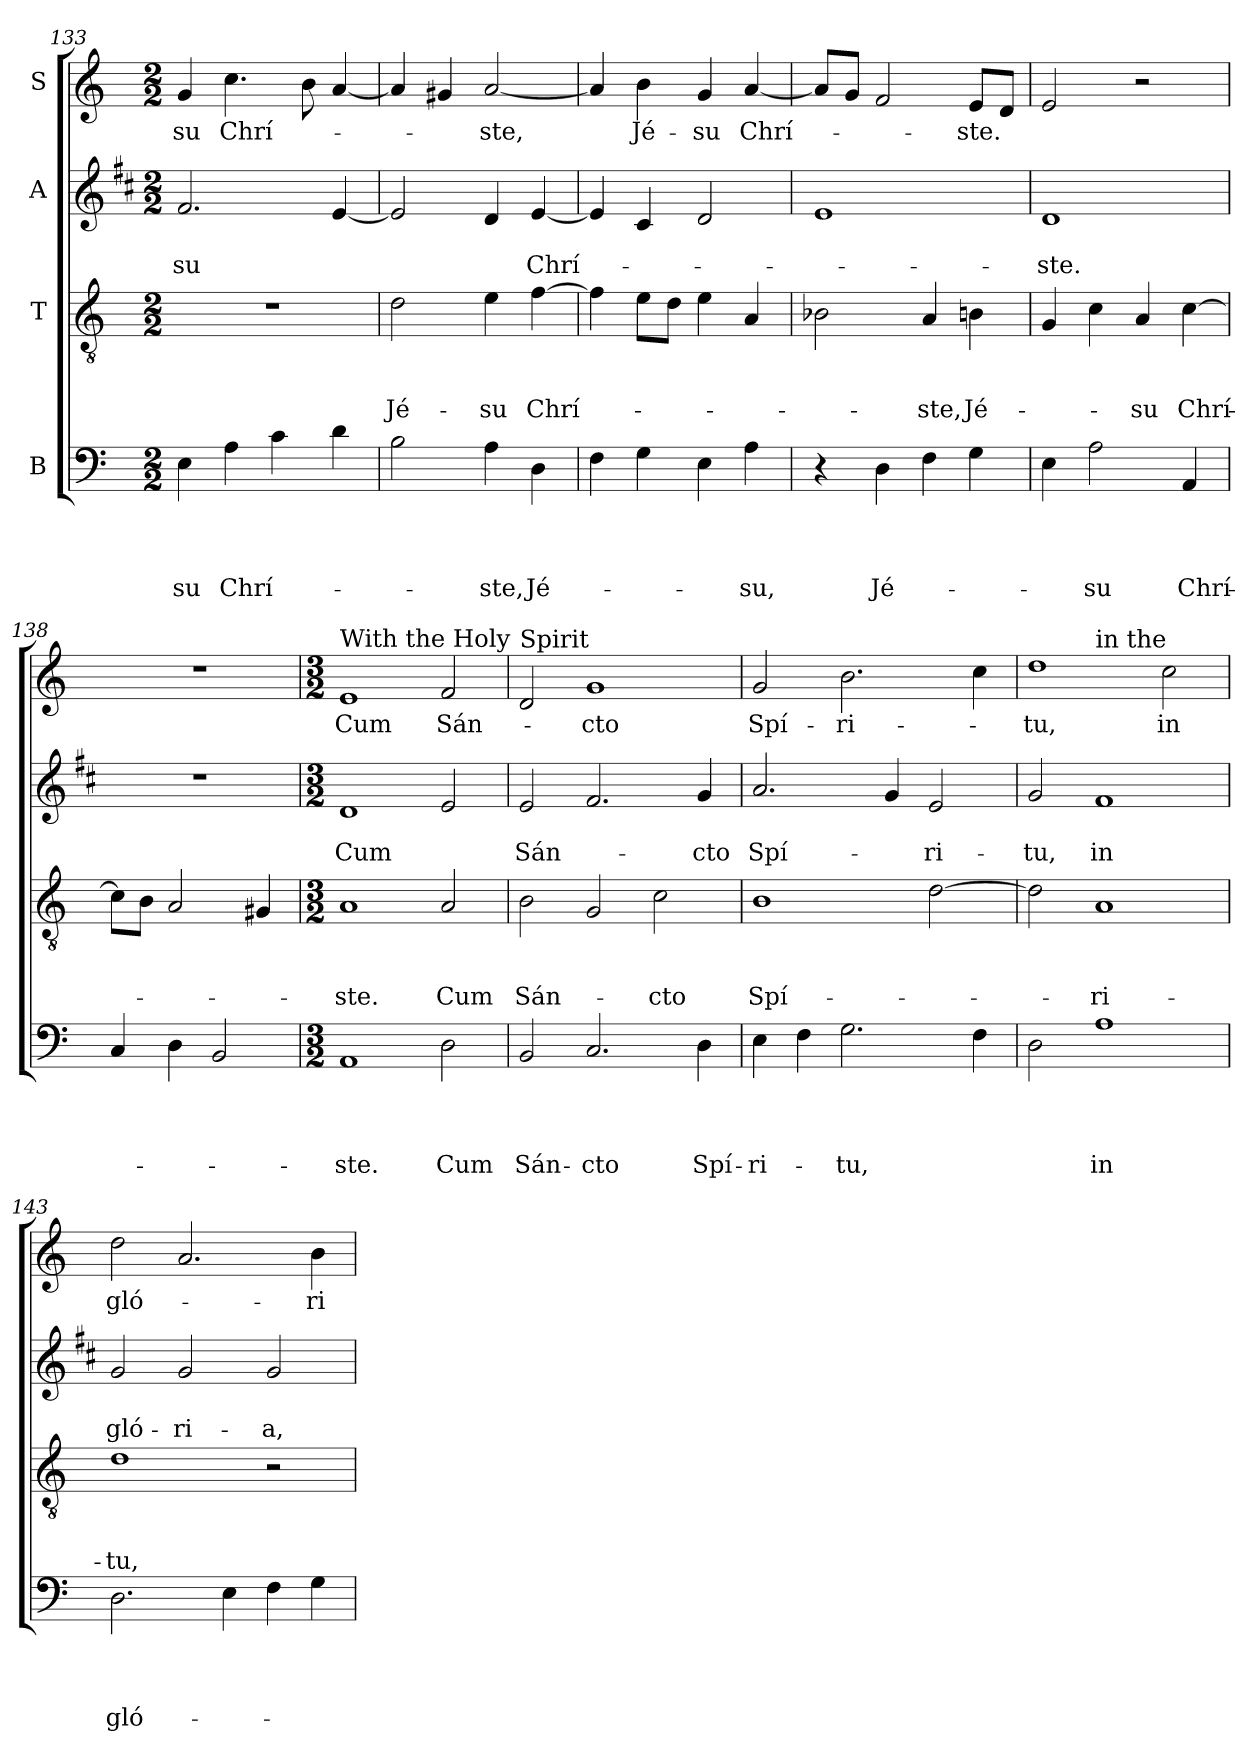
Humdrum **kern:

**kern	**text	**text	**text	**text	**kern	**text	**text	**text	**kern	**text	**text	**kern	**text
*part4	*part4	*part4	*part4	*part4	*part3	*part3	*part3	*part3	*part2	*part2	*part2	*part1	*part1
*staff4	*staff4	*staff4	*staff4	*staff4	*staff3	*staff3	*staff3	*staff3	*staff2	*staff2	*staff2	*staff1	*staff1
*I"B	*	*	*	*	*I"T	*	*	*	*I"A	*	*	*I"S	*
*clefF4	*	*	*	*	*clefGv2	*	*	*	*clefG2	*	*	*clefG2	*
*	*	*	*	*	*	*	*	*	*ITrd1c2	*	*	*	*
*k[]	*	*	*	*	*k[]	*	*	*	*k[]	*	*	*k[]	*
*C:	*	*	*	*	*C:	*	*	*	*C:	*	*	*C:	*
*M2/2	*	*	*	*	*M2/2	*	*	*	*M2/2	*	*	*M2/2	*
=133	=133	=133	=133	=133	=133	=133	=133	=133	=133	=133	=133	=133	=133
!	!	!	!	!LO:LY:b	!	!	!	!	!	!	!LO:LY:b	!	!LO:LY:b
4E\	.	.	.	-su	1r	.	.	.	2.e/	.	-su	4g/	-su
!	!	!	!	!LO:LY:b	!	!	!	!	!	!	!	!	!LO:LY:b
4A\	.	.	.	Chrí-	.	.	.	.	.	.	.	4.cc\	Chrí-
4c\	.	.	.	.	.	.	.	.	.	.	.	.	.
.	.	.	.	.	.	.	.	.	.	.	.	8b\	.
4d\	.	.	.	.	.	.	.	.	[4d/	.	.	[4a/	.
=134	=134	=134	=134	=134	=134	=134	=134	=134	=134	=134	=134	=134	=134
!	!	!	!	!	!	!	!	!LO:LY:b	!	!	!	!	!
2B\	.	.	.	.	2d\	.	.	Jé-	2d/]	.	.	4a/]	.
.	.	.	.	.	.	.	.	.	.	.	.	4g#/	.
!	!	!	!	!LO:LY:b	!	!	!	!LO:LY:b	!	!	!	!	!LO:LY:b
4A\	.	.	.	-ste,	4e\	.	.	-su	4c/	.	.	[2a/	-ste,
!	!	!	!	!LO:LY:b	!	!	!	!LO:LY:b	!	!	!LO:LY:b	!	!
4D\	.	.	.	Jé-	[4f\	.	.	Chrí-	[4d/	.	Chrí-	.	.
=135	=135	=135	=135	=135	=135	=135	=135	=135	=135	=135	=135	=135	=135
4F\	.	.	.	.	4f\]	.	.	.	4d/]	.	.	4a/]	.
!	!	!	!	!	!	!	!	!	!	!	!	!	!LO:LY:b
4G\	.	.	.	.	8e\L	.	.	.	4B/	.	.	4b\	Jé-
.	.	.	.	.	8d\J	.	.	.	.	.	.	.	.
!	!	!	!	!	!	!	!	!	!	!	!	!	!LO:LY:b
4E\	.	.	.	.	4e\	.	.	.	2c/	.	.	4g/	-su
!	!	!	!	!LO:LY:b	!	!	!	!	!	!	!	!	!LO:LY:b
4A\	.	.	.	-su,	4A/	.	.	.	.	.	.	[4a/	Chrí-
=136	=136	=136	=136	=136	=136	=136	=136	=136	=136	=136	=136	=136	=136
4r	.	.	.	.	2B-X\	.	.	.	1d	.	.	8a/L]	.
.	.	.	.	.	.	.	.	.	.	.	.	8g/J	.
!	!	!	!	!LO:LY:b	!	!	!	!	!	!	!	!	!
4D\	.	.	.	Jé-	.	.	.	.	.	.	.	2f/	.
!	!	!	!	!	!	!	!	!LO:LY:b	!	!	!	!	!
4F\	.	.	.	.	4A/	.	.	-ste,	.	.	.	.	.
!	!	!	!	!	!	!	!	!LO:LY:b	!	!	!	!	!LO:LY:b
4G\	.	.	.	.	4B\	.	.	Jé-	.	.	.	8e/L	-ste.
.	.	.	.	.	.	.	.	.	.	.	.	8d/J	.
=137	=137	=137	=137	=137	=137	=137	=137	=137	=137	=137	=137	=137	=137
!	!	!	!	!	!	!	!	!	!	!	!LO:LY:b	!	!
4E\	.	.	.	.	4G/	.	.	.	1c	.	-ste.	2e/	.
!	!	!	!	!LO:LY:b	!	!	!	!	!	!	!	!	!
2A\	.	.	.	-su	4c\	.	.	.	.	.	.	.	.
!	!	!	!	!	!	!	!	!LO:LY:b	!	!	!	!	!
.	.	.	.	.	4A/	.	.	-su	.	.	.	2r	.
!	!	!	!	!LO:LY:b	!	!	!	!LO:LY:b	!	!	!	!	!
4AA/	.	.	.	Chrí-	[4c\	.	.	Chrí-	.	.	.	.	.
!!LO:PB:g=z
=138	=138	=138	=138	=138	=138	=138	=138	=138	=138	=138	=138	=138	=138
4C/	.	.	.	.	8c\L]	.	.	.	1r	.	.	1r	.
.	.	.	.	.	8B\J	.	.	.	.	.	.	.	.
4D\	.	.	.	.	2A/	.	.	.	.	.	.	.	.
2BB/	.	.	.	.	.	.	.	.	.	.	.	.	.
.	.	.	.	.	4G#/	.	.	.	.	.	.	.	.
=139	=139	=139	=139	=139	=139	=139	=139	=139	=139	=139	=139	=139	=139
*M3/2	*	*	*	*	*M3/2	*	*	*	*M3/2	*	*	*M3/2	*
!	!	!	!	!	!	!	!	!	!	!	!	!LO:TX:a:t=With the Holy	!
!	!	!	!	!LO:LY:b	!	!	!	!LO:LY:b	!	!	!LO:LY:b	!	!LO:LY:b
1AA	.	.	.	-ste.	1A	.	.	-ste.	1c	.	Cum	1e	Cum
!	!	!	!	!LO:LY:b	!	!	!	!LO:LY:b	!	!	!	!	!LO:LY:b
2D\	.	.	.	Cum	2A/	.	.	Cum	2d/	.	.	2f/	Sán-
=140	=140	=140	=140	=140	=140	=140	=140	=140	=140	=140	=140	=140	=140
!	!	!	!	!	!	!	!	!	!	!	!	!LO:TX:a:t=Spirit	!
!	!	!	!	!LO:LY:b	!	!	!	!LO:LY:b	!	!	!LO:LY:b	!	!
2BB/	.	.	.	Sán-	2B\	.	.	Sán-	2d/	.	Sán-	2d/	.
!	!	!	!	!LO:LY:b	!	!	!	!	!	!	!	!	!LO:LY:b
2.C/	.	.	.	-cto	2G/	.	.	.	2.e/	.	.	1g	-cto
!	!	!	!	!	!	!	!	!LO:LY:b	!	!	!	!	!
.	.	.	.	.	2c\	.	.	-cto	.	.	.	.	.
!	!	!	!	!LO:LY:b	!	!	!	!	!	!	!LO:LY:b	!	!
4D\	.	.	.	Spí-	.	.	.	.	4f/	.	-cto	.	.
=141	=141	=141	=141	=141	=141	=141	=141	=141	=141	=141	=141	=141	=141
!	!	!	!	!LO:LY:b	!	!	!	!LO:LY:b	!	!	!LO:LY:b	!	!LO:LY:b
4E\	.	.	.	-ri-	1B	.	.	Spí-	2.g/	.	Spí-	2g/	Spí-
4F\	.	.	.	.	.	.	.	.	.	.	.	.	.
!	!	!	!	!LO:LY:b	!	!	!	!	!	!	!	!	!LO:LY:b
2.G\	.	.	.	-tu,	.	.	.	.	.	.	.	2.b\	-ri-
.	.	.	.	.	.	.	.	.	4f/	.	.	.	.
!	!	!	!	!	!	!	!	!	!	!	!LO:LY:b	!	!
.	.	.	.	.	[2d\	.	.	.	2d/	.	-ri-	.	.
4F\	.	.	.	.	.	.	.	.	.	.	.	4cc\	.
=142	=142	=142	=142	=142	=142	=142	=142	=142	=142	=142	=142	=142	=142
!	!	!	!	!	!	!	!	!	!	!	!LO:LY:b	!	!LO:LY:b
*	*	*	*	*	*	*	*	*	*	*	*	*^	*
2D\	.	.	.	.	2d\]	.	.	.	2f/	.	-tu,	1dd	2ryy	-tu,
!	!	!	!	!	!	!	!	!	!	!	!	!	!LO:TX:a:t=in the	!
!	!	!	!	!LO:LY:b	!	!	!	!LO:LY:b	!	!	!LO:LY:b	!	!	!
1A	.	.	.	in	1A	.	.	-ri-	1e	.	in	.	1ryy	.
!	!	!	!	!	!	!	!	!	!	!	!	!	!	!LO:LY:b
.	.	.	.	.	.	.	.	.	.	.	.	2cc\	.	in
!!LO:LB:g=z
=143	=143	=143	=143	=143	=143	=143	=143	=143	=143	=143	=143	=143	=143	=143
!	!	!	!	!	!	!	!	!	!	!	!	!LO:TX:a:t=glory of God	!	!
!	!	!	!	!LO:LY:b	!	!	!	!LO:LY:b	!	!	!LO:LY:b	!	!	!LO:LY:b
*	*	*	*	*	*	*	*	*	*	*	*	*v	*v	*
2.D\	.	.	.	gló-	1d	.	.	-tu,	2f/	.	gló-	2dd\	gló-
!	!	!	!	!	!	!	!	!	!	!	!LO:LY:b	!	!
.	.	.	.	.	.	.	.	.	2f/	.	-ri-	2.a/	.
4E\	.	.	.	.	.	.	.	.	.	.	.	.	.
!	!	!	!	!	!	!	!	!	!	!	!LO:LY:b	!	!
4F\	.	.	.	.	2r	.	.	.	2f/	.	-a,	.	.
!	!	!	!	!	!	!	!	!	!	!	!	!	!LO:LY:b
4G\	.	.	.	.	.	.	.	.	.	.	.	4b\	-ri-
=	=	=	=	=	=	=	=	=	=	=	=	=	=
*-	*-	*-	*-	*-	*-	*-	*-	*-	*-	*-	*-	*-	*-
